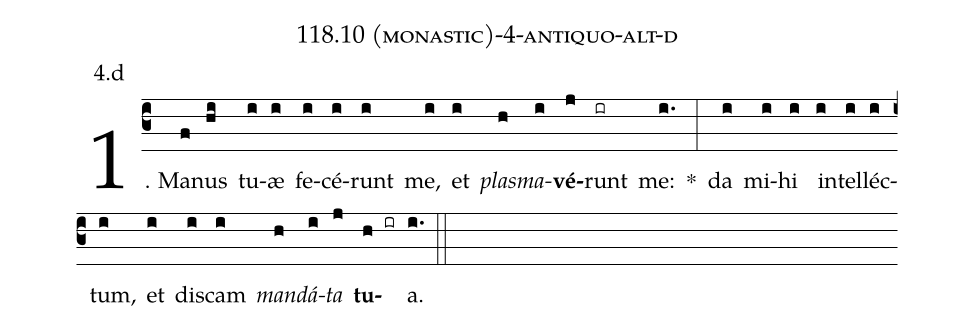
name: 118.10 (monastic)-4-antiquo-alt-d;
annotation: 4.d;
%%
(c3)1. Ma(f)nus(hi) tu(i)æ(i) fe(i)cé(i)runt(i) me,(i) et(i) <i>plas</i>(h)<i>ma</i>(i)<b>vé</b>(j)runt(ir) me:(i.) *(:) da(i) mi(i)hi(i) in(i)tel(i)léc(i)tum,(i) et(i) dis(i)cam(i) <i>man</i>(h)<i>dá</i>(i)<i>ta</i>(j) <b>tu</b>(h ir)a.(i.) (::)
